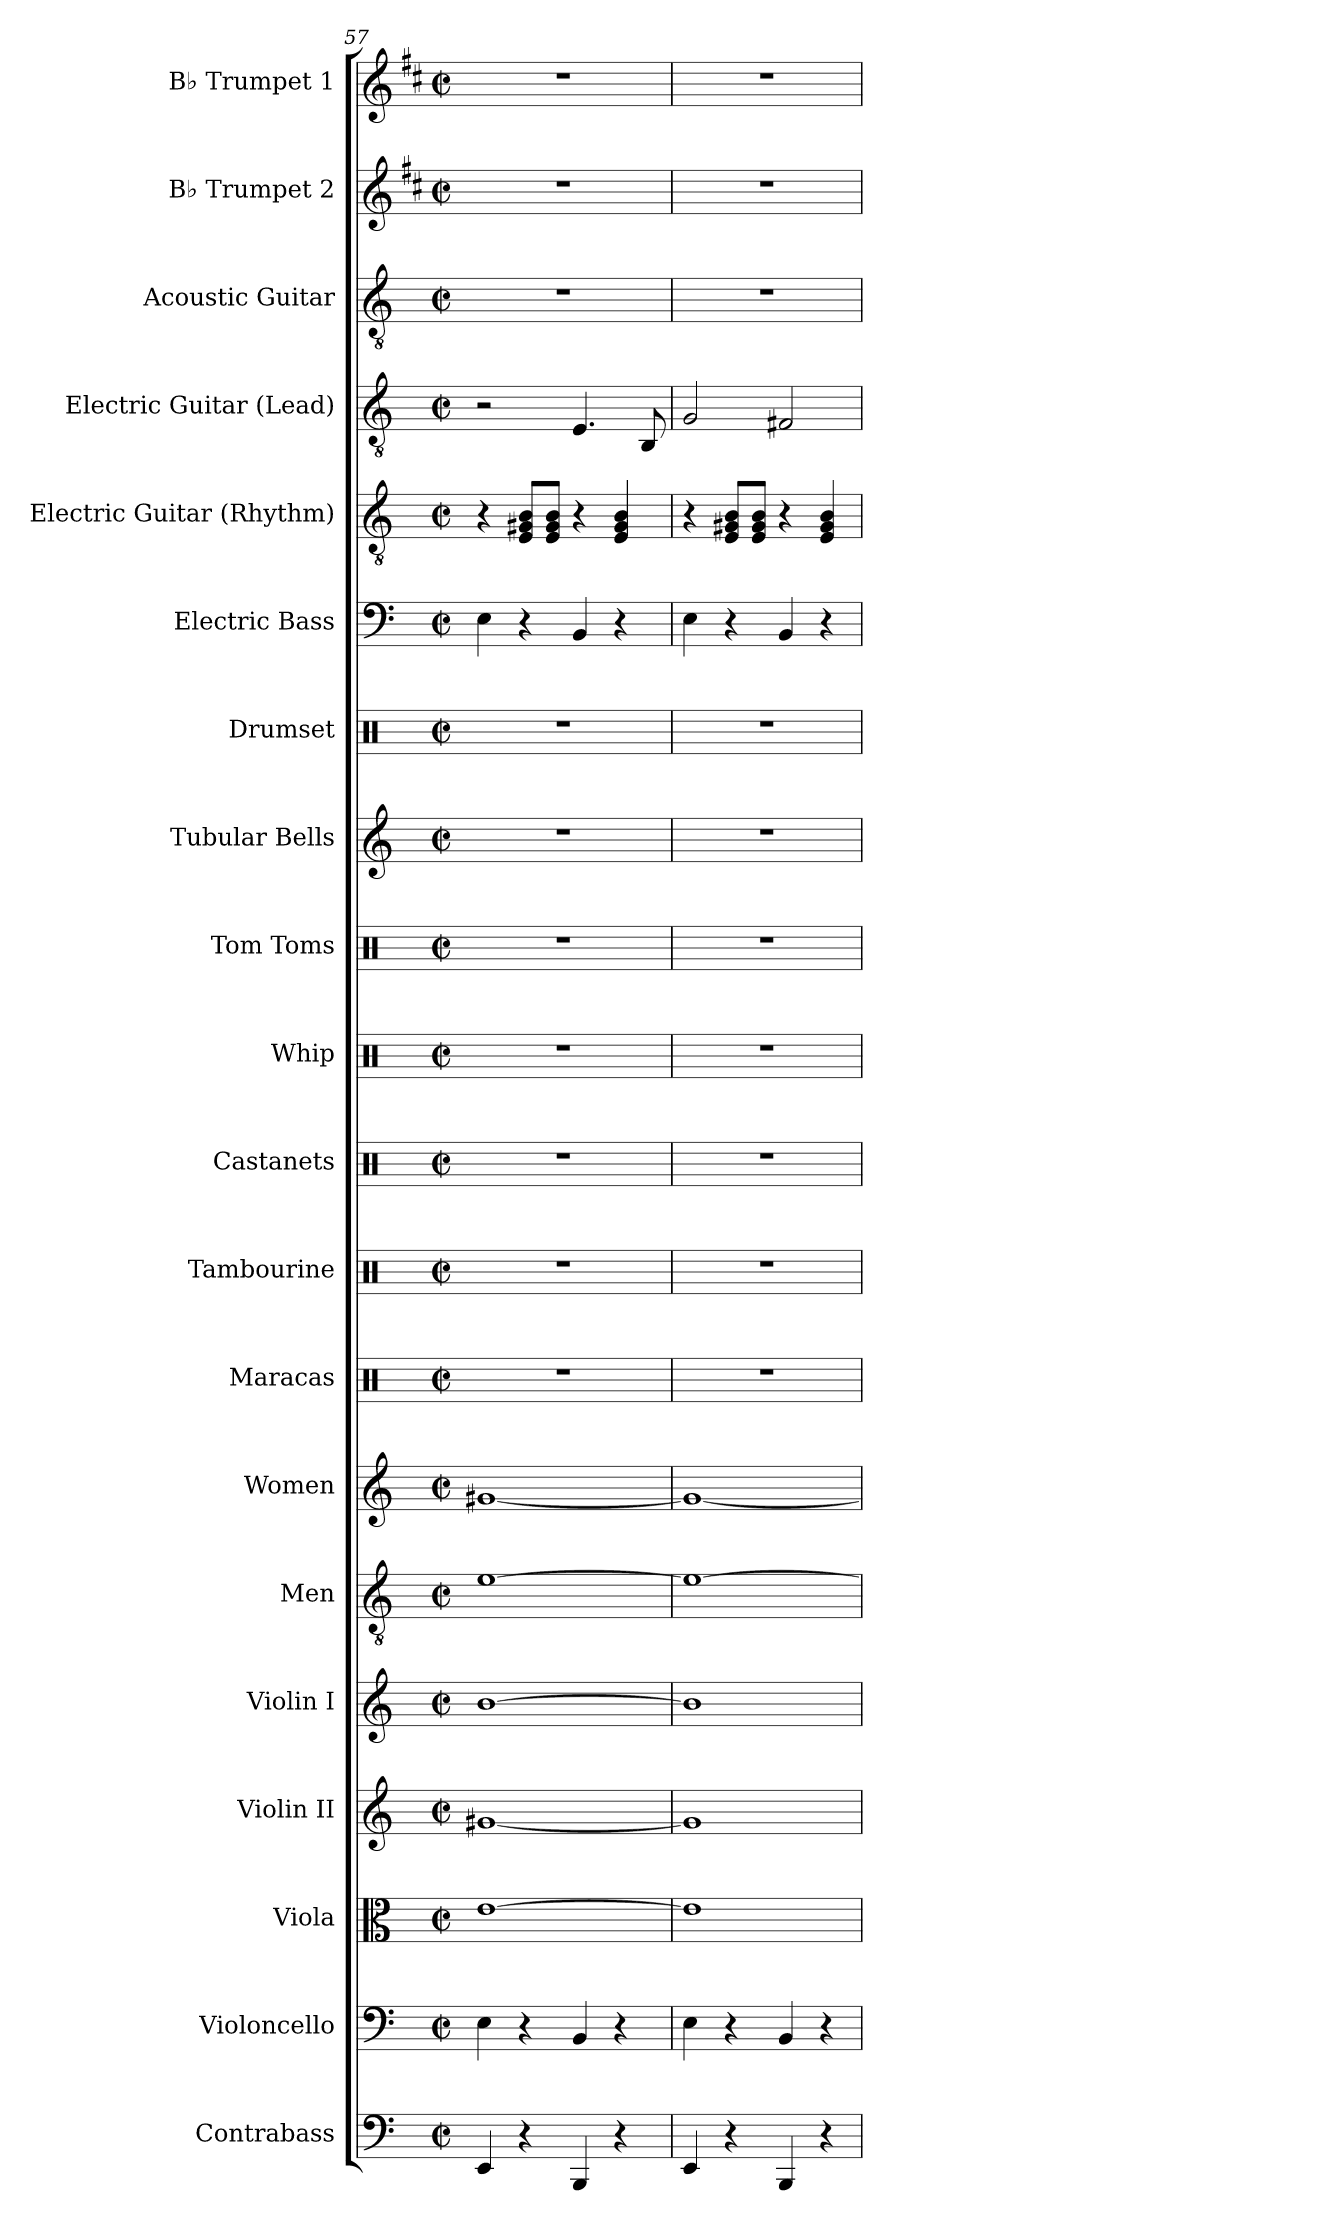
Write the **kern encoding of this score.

**kern	**kern	**kern	**kern	**kern	**kern	**kern	**kern	**kern	**kern	**kern	**kern	**kern	**kern	**kern	**kern	**kern	**kern	**kern	**kern
*part20	*part19	*part18	*part17	*part16	*part15	*part14	*part13	*part12	*part11	*part10	*part9	*part8	*part7	*part6	*part5	*part4	*part3	*part2	*part1
*staff20	*staff19	*staff18	*staff17	*staff16	*staff15	*staff14	*staff13	*staff12	*staff11	*staff10	*staff9	*staff8	*staff7	*staff6	*staff5	*staff4	*staff3	*staff2	*staff1
*I"Contrabass	*I"Violoncello	*I"Viola	*I"Violin II	*I"Violin I	*I"Men	*I"Women	*I"Maracas	*I"Tambourine	*I"Castanets	*I"Whip	*I"Tom Toms	*I"Tubular Bells	*I"Drumset	*I"Electric Bass	*I"Electric Guitar (Rhythm)	*I"Electric Guitar (Lead)	*I"Acoustic Guitar	*I"B♭ Trumpet 2	*I"B♭ Trumpet 1
*I'Cb.	*I'Vc.	*I'Vla.	*I'Vln. II	*I'Vln. I	*I'Men.	*I'Wo.	*I'Mrcs.	*I'Tamb.	*I'Cst.	*I'Wh.	*I'Toms	*I'Tu. Be.	*I'Drs.	*I'El. B.	*I'El. Guit. (R)	*I'El. Guit. (L)	*I'Guit.	*I'B♭ Tpt. 2	*I'B♭ Tpt. 1
*clefF4	*clefF4	*clefC3	*clefG2	*clefG2	*clefGv2	*clefG2	*clefX	*clefX	*clefX	*clefX	*clefX	*clefG2	*clefX	*clefF4	*clefGv2	*clefGv2	*clefGv2	*clefG2	*clefG2
*ITrd7c12	*	*	*	*	*	*	*	*	*	*	*	*	*	*ITrd7c12	*	*	*	*ITrd1c2	*ITrd1c2
*k[]	*k[]	*k[]	*k[]	*k[]	*k[]	*k[]	*k[]	*k[]	*k[]	*k[]	*k[]	*k[]	*k[]	*k[]	*k[]	*k[]	*k[]	*k[]	*k[]
*M2/2	*M2/2	*M2/2	*M2/2	*M2/2	*M2/2	*M2/2	*M2/2	*M2/2	*M2/2	*M2/2	*M2/2	*M2/2	*M2/2	*M2/2	*M2/2	*M2/2	*M2/2	*M2/2	*M2/2
*met(c|)	*met(c|)	*met(c|)	*met(c|)	*met(c|)	*met(c|)	*met(c|)	*met(c|)	*met(c|)	*met(c|)	*met(c|)	*met(c|)	*met(c|)	*met(c|)	*met(c|)	*met(c|)	*met(c|)	*met(c|)	*met(c|)	*met(c|)
=57	=57	=57	=57	=57	=57	=57	=57	=57	=57	=57	=57	=57	=57	=57	=57	=57	=57	=57	=57
4EEE/	4E\	[1e	[1g#X	[1b	[1e	[1g#X	1r	1r	1r	1r	1r	1r	1r	4EE\	4r	2r	1r	1r	1r
4r	4r	.	.	.	.	.	.	.	.	.	.	.	.	4r	8E/ 8G#X/ 8B/L	.	.	.	.
.	.	.	.	.	.	.	.	.	.	.	.	.	.	.	8E/ 8G#/ 8B/J	.	.	.	.
4BBBB/	4BB/	.	.	.	.	.	.	.	.	.	.	.	.	4BBB/	4r	4.E/	.	.	.
4r	4r	.	.	.	.	.	.	.	.	.	.	.	.	4r	4E/ 4G#/ 4B/	.	.	.	.
.	.	.	.	.	.	.	.	.	.	.	.	.	.	.	.	8BB/	.	.	.
=58	=58	=58	=58	=58	=58	=58	=58	=58	=58	=58	=58	=58	=58	=58	=58	=58	=58	=58	=58
4EEE/	4E\	1e]	1g#]	1b]	1e_	1g#_	1r	1r	1r	1r	1r	1r	1r	4EE\	4r	2G/	1r	1r	1r
4r	4r	.	.	.	.	.	.	.	.	.	.	.	.	4r	8E/ 8G#X/ 8B/L	.	.	.	.
.	.	.	.	.	.	.	.	.	.	.	.	.	.	.	8E/ 8G#/ 8B/J	.	.	.	.
4BBBB/	4BB/	.	.	.	.	.	.	.	.	.	.	.	.	4BBB/	4r	2F#X/	.	.	.
4r	4r	.	.	.	.	.	.	.	.	.	.	.	.	4r	4E/ 4G#/ 4B/	.	.	.	.
=	=	=	=	=	=	=	=	=	=	=	=	=	=	=	=	=	=	=	=
*-	*-	*-	*-	*-	*-	*-	*-	*-	*-	*-	*-	*-	*-	*-	*-	*-	*-	*-	*-
